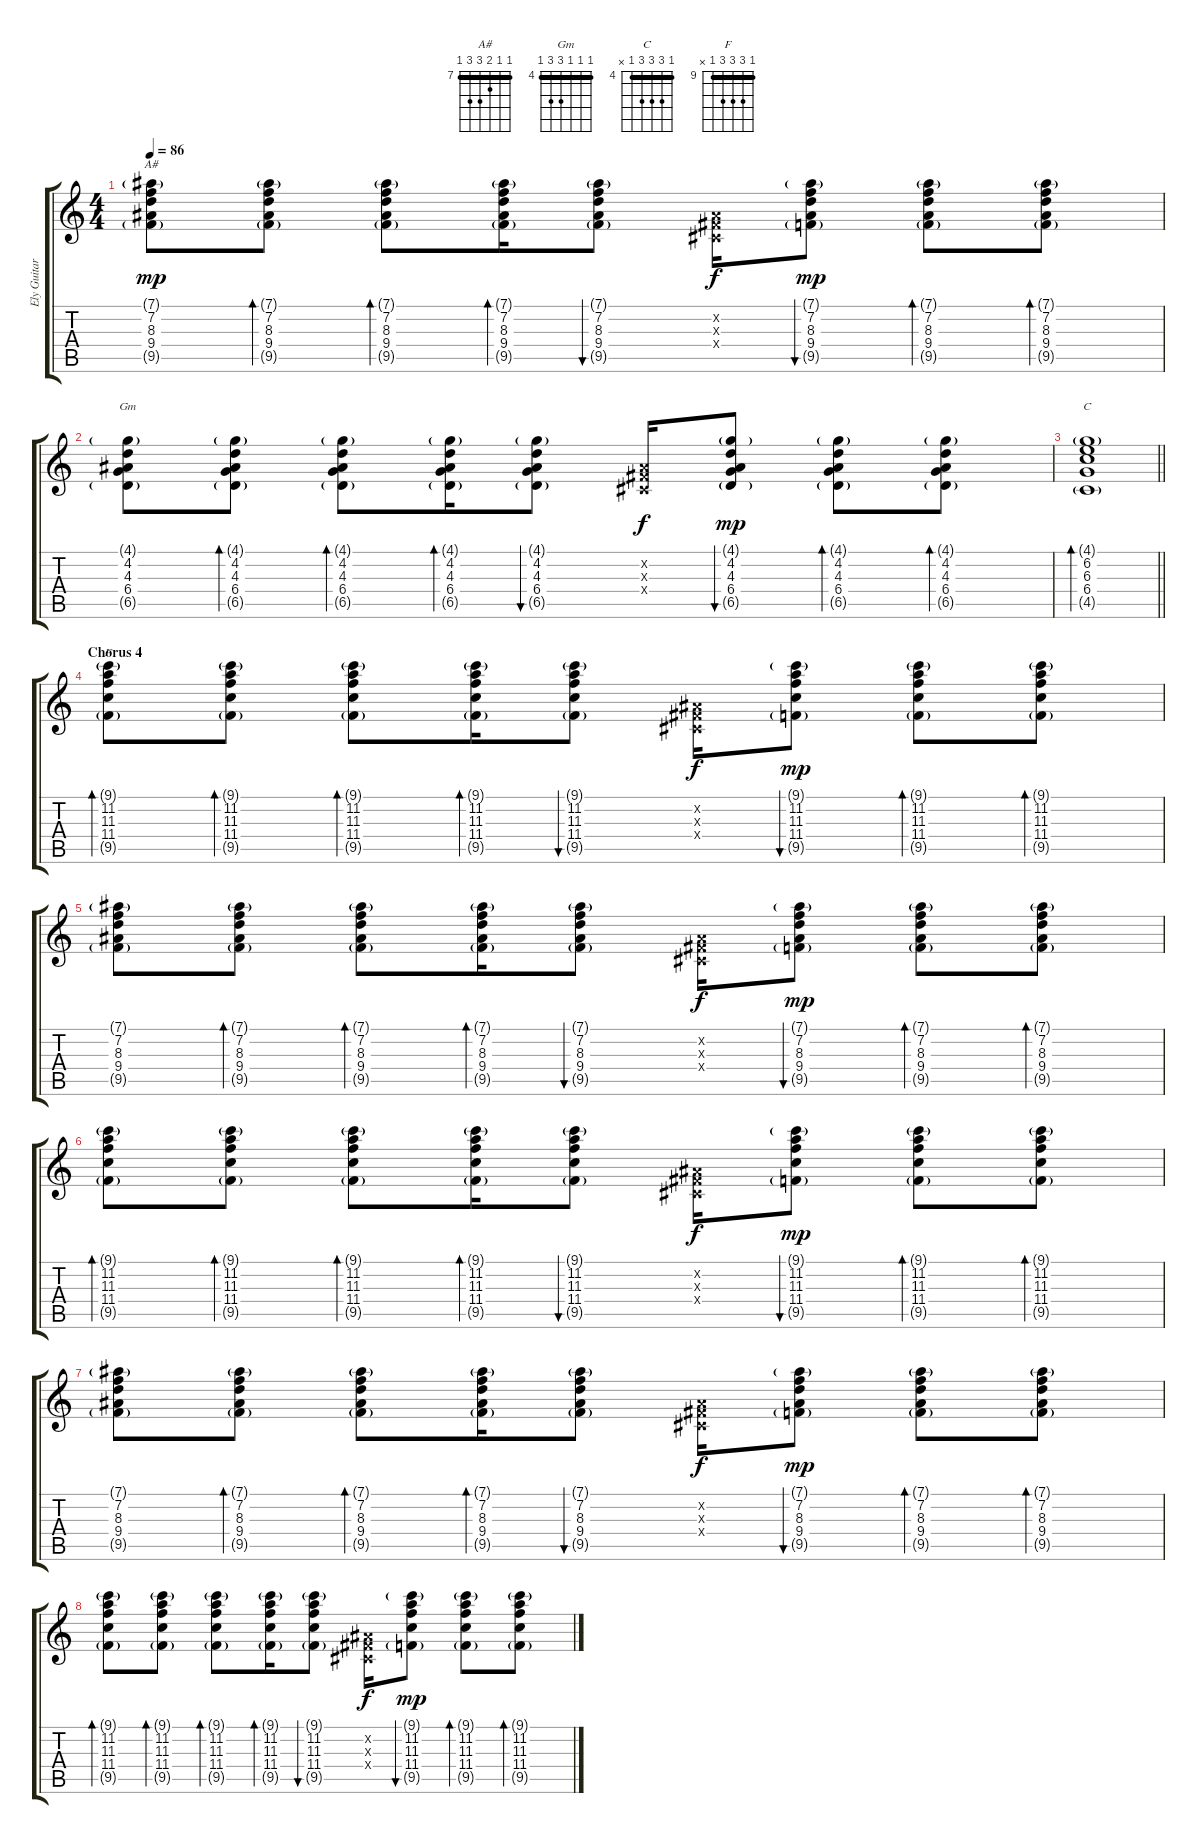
\track ("Ely Guitar" "Ely Guitar") {instrument electricguitarclean}
\staff {score tabs}
\tuning (Eb4 Bb3 Gb3 Db3 Ab2 Eb2) {hide}
\chord ("A#" 7 7 8 9 9 7) {firstfret 7 barre 7}
\chord ("Gm" 4 4 4 6 6 4) {firstfret 4 barre 4}
\chord ("C" 4 6 6 6 4 x) {firstfret 4 barre 4}
\chord ("F" 9 11 11 11 9 x) {firstfret 9 barre 9}
\ts (4 4)
\tempo 86
\clef g2
\ks c
(7.1{g} 7.2 8.3 9.4 9.5{g}).8{ch "A#" dy mp} (7.1{g} 7.2 8.3 9.4 9.5{g}).8{bd 60} (7.1{g} 7.2 8.3 9.4 9.5{g}).8{bd 60} (7.1{g} 7.2 8.3 9.4 9.5{g}).16{bd 60} (7.1{g} 7.2 8.3 9.4 9.5{g}).8{bu 60} (0.2{x} 0.3{x} 0.4{x}).16{dy f} (7.1{g} 7.2 8.3 9.4 9.5{g}).8{bu 60 dy mp} (7.1{g} 7.2 8.3 9.4 9.5{g}).8{bd 60} (7.1{g} 7.2 8.3 9.4 9.5{g}).8{bd 60} |
(4.1{g} 4.2 4.3 6.4 6.5{g}).8{ch "Gm"} (4.1{g} 4.2 4.3 6.4 6.5{g}).8{bd 60} (4.1{g} 4.2 4.3 6.4 6.5{g}).8{bd 60} (4.1{g} 4.2 4.3 6.4 6.5{g}).16{bd 60} (4.1{g} 4.2 4.3 6.4 6.5{g}).8{bu 60} (0.2{x} 0.3{x} 0.4{x}).16{dy f} (4.1{g} 4.2 4.3 6.4 6.5{g}).8{bu 60 dy mp} (4.1{g} 4.2 4.3 6.4 6.5{g}).8{bd 60} (4.1{g} 4.2 4.3 6.4 6.5{g}).8{bd 60} |
\barLineRight lightlight
(4.1{g} 6.2 6.3 6.4 4.5{g}).1{bd 60 ch "C"} |
\section ("" "Chorus 4")
(9.1{g} 11.2 11.3 11.4 9.5{g}).8{bd 60 ch "F"} (9.1{g} 11.2 11.3 11.4 9.5{g}).8{bd 60} (9.1{g} 11.2 11.3 11.4 9.5{g}).8{bd 60} (9.1{g} 11.2 11.3 11.4 9.5{g}).16{bd 60} (9.1{g} 11.2 11.3 11.4 9.5{g}).8{bu 60} (0.2{x} 0.3{x} 0.4{x}).16{dy f} (9.1{g} 11.2 11.3 11.4 9.5{g}).8{bu 60 dy mp} (9.1{g} 11.2 11.3 11.4 9.5{g}).8{bd 60} (9.1{g} 11.2 11.3 11.4 9.5{g}).8{bd 60} |
(7.1{g} 7.2 8.3 9.4 9.5{g}).8 (7.1{g} 7.2 8.3 9.4 9.5{g}).8{bd 60} (7.1{g} 7.2 8.3 9.4 9.5{g}).8{bd 60} (7.1{g} 7.2 8.3 9.4 9.5{g}).16{bd 60} (7.1{g} 7.2 8.3 9.4 9.5{g}).8{bu 60} (0.2{x} 0.3{x} 0.4{x}).16{dy f} (7.1{g} 7.2 8.3 9.4 9.5{g}).8{bu 60 dy mp} (7.1{g} 7.2 8.3 9.4 9.5{g}).8{bd 60} (7.1{g} 7.2 8.3 9.4 9.5{g}).8{bd 60} |
(9.1{g} 11.2 11.3 11.4 9.5{g}).8{bd 60} (9.1{g} 11.2 11.3 11.4 9.5{g}).8{bd 60} (9.1{g} 11.2 11.3 11.4 9.5{g}).8{bd 60} (9.1{g} 11.2 11.3 11.4 9.5{g}).16{bd 60} (9.1{g} 11.2 11.3 11.4 9.5{g}).8{bu 60} (0.2{x} 0.3{x} 0.4{x}).16{dy f} (9.1{g} 11.2 11.3 11.4 9.5{g}).8{bu 60 dy mp} (9.1{g} 11.2 11.3 11.4 9.5{g}).8{bd 60} (9.1{g} 11.2 11.3 11.4 9.5{g}).8{bd 60} |
(7.1{g} 7.2 8.3 9.4 9.5{g}).8 (7.1{g} 7.2 8.3 9.4 9.5{g}).8{bd 60} (7.1{g} 7.2 8.3 9.4 9.5{g}).8{bd 60} (7.1{g} 7.2 8.3 9.4 9.5{g}).16{bd 60} (7.1{g} 7.2 8.3 9.4 9.5{g}).8{bu 60} (0.2{x} 0.3{x} 0.4{x}).16{dy f} (7.1{g} 7.2 8.3 9.4 9.5{g}).8{bu 60 dy mp} (7.1{g} 7.2 8.3 9.4 9.5{g}).8{bd 60} (7.1{g} 7.2 8.3 9.4 9.5{g}).8{bd 60} |
(9.1{g} 11.2 11.3 11.4 9.5{g}).8{bd 60} (9.1{g} 11.2 11.3 11.4 9.5{g}).8{bd 60} (9.1{g} 11.2 11.3 11.4 9.5{g}).8{bd 60} (9.1{g} 11.2 11.3 11.4 9.5{g}).16{bd 60} (9.1{g} 11.2 11.3 11.4 9.5{g}).8{bu 60} (0.2{x} 0.3{x} 0.4{x}).16{dy f} (9.1{g} 11.2 11.3 11.4 9.5{g}).8{bu 60 dy mp} (9.1{g} 11.2 11.3 11.4 9.5{g}).8{bd 60} (9.1{g} 11.2 11.3 11.4 9.5{g}).8{bd 60}
